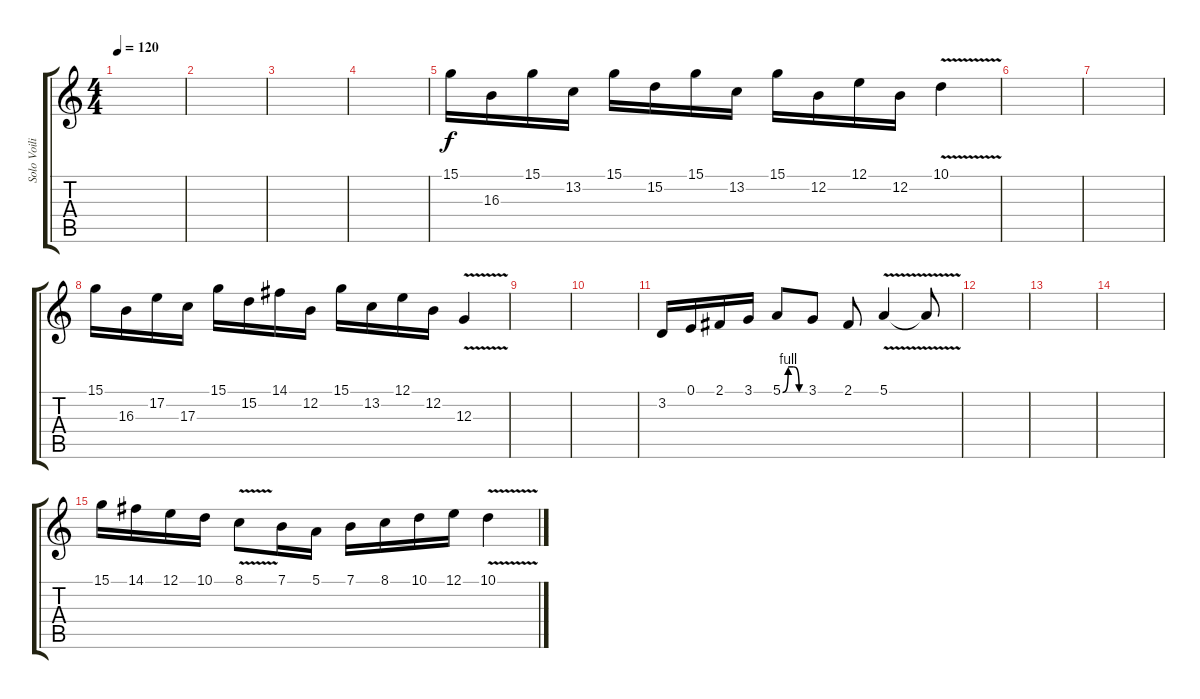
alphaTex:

\track ("Solo Voilin" "Solo Voili") {instrument violin}
\staff {score tabs}
\tuning (E4 B3 G3 D3 A2 E2) {hide}
\ts (4 4)
\tempo 120
\clef g2
\ks c
|
|
|
|
15.1.16 16.3.16 15.1.16 13.2.16 15.1.16 15.2.16 15.1.16 13.2.16 15.1.16 12.2.16 12.1.16 12.2.16 10.1{v}.4 |
|
|
15.1.16 16.3.16 17.2.16 17.3.16 15.1.16 15.2.16 14.1.16 12.2.16 15.1.16 13.2.16 12.1.16 12.2.16 12.3{v}.4 |
|
|
3.2.16 0.1.16 2.1.16 3.1.16 5.1{be (custom 0 0 15 4 30 4 45 0 60 0)}.8 3.1.8 2.1.8 5.1{v}.4 5.1{t}.8 |
|
|
|
15.1.16 14.1.16 12.1.16 10.1.16 8.1{v}.8 7.1.16 5.1.16 7.1.16 8.1.16 10.1.16 12.1.16 10.1{v}.4
